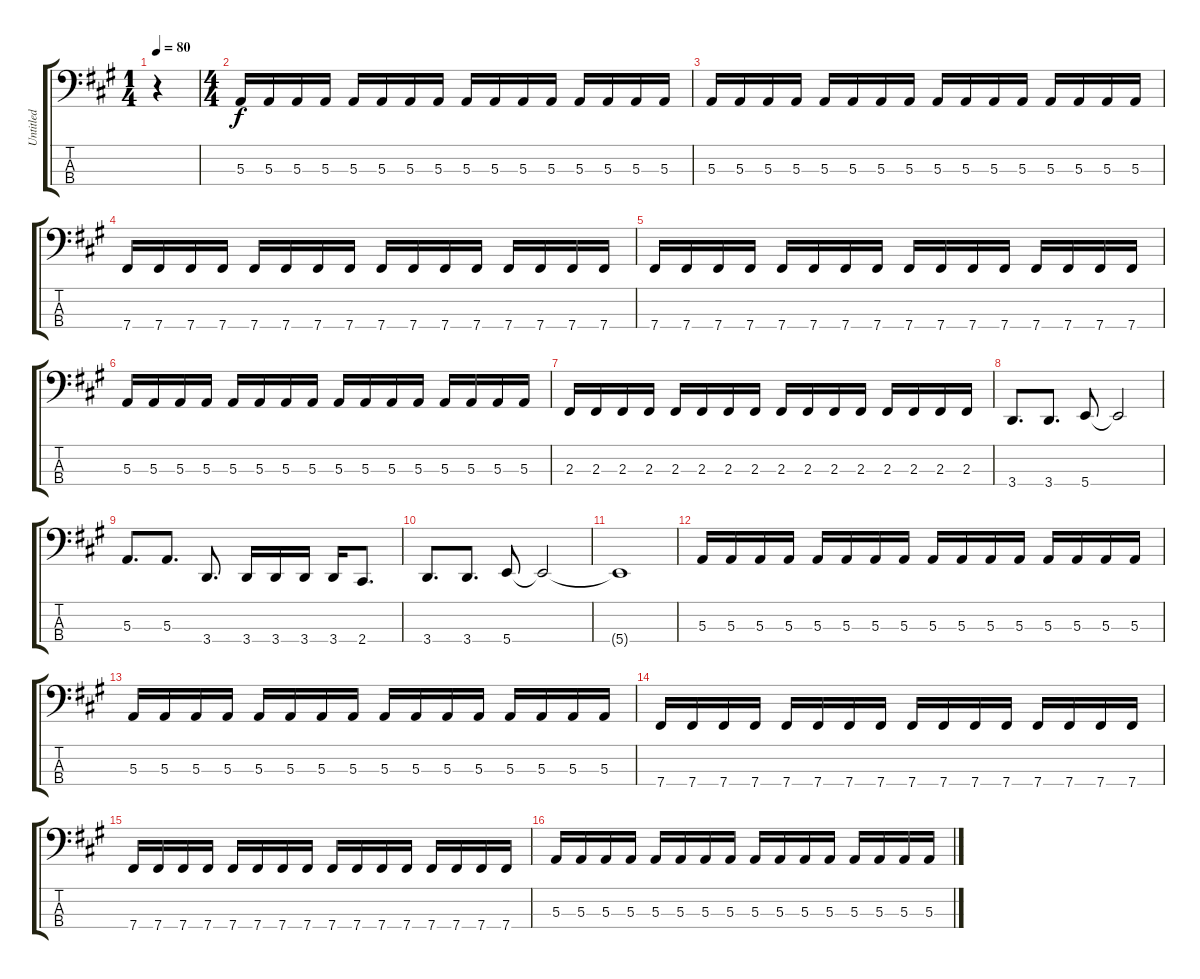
\track ("Untitled" "Untitled") {instrument electricbassfinger}
\staff {score tabs}
\tuning (D2 A1 E1 B0) {hide}
\ts (1 4)
\tempo 80
\clef f4
\ks a
r.4{dy f instrument electricbassfinger} |
\ts (4 4)
5.3.16 5.3.16 5.3.16 5.3.16 5.3.16 5.3.16 5.3.16 5.3.16 5.3.16 5.3.16 5.3.16 5.3.16 5.3.16 5.3.16 5.3.16 5.3.16 |
5.3.16 5.3.16 5.3.16 5.3.16 5.3.16 5.3.16 5.3.16 5.3.16 5.3.16 5.3.16 5.3.16 5.3.16 5.3.16 5.3.16 5.3.16 5.3.16 |
7.4.16 7.4.16 7.4.16 7.4.16 7.4.16 7.4.16 7.4.16 7.4.16 7.4.16 7.4.16 7.4.16 7.4.16 7.4.16 7.4.16 7.4.16 7.4.16 |
7.4.16 7.4.16 7.4.16 7.4.16 7.4.16 7.4.16 7.4.16 7.4.16 7.4.16 7.4.16 7.4.16 7.4.16 7.4.16 7.4.16 7.4.16 7.4.16 |
5.3.16 5.3.16 5.3.16 5.3.16 5.3.16 5.3.16 5.3.16 5.3.16 5.3.16 5.3.16 5.3.16 5.3.16 5.3.16 5.3.16 5.3.16 5.3.16 |
2.3.16 2.3.16 2.3.16 2.3.16 2.3.16 2.3.16 2.3.16 2.3.16 2.3.16 2.3.16 2.3.16 2.3.16 2.3.16 2.3.16 2.3.16 2.3.16 |
3.4.8{d} 3.4.8{d} 5.4.8 5.4{t}.2 |
5.3.8{d} 5.3.8{d} 3.4.8{d} 3.4.16 3.4.16 3.4.16 3.4.16 2.4.8{d} |
3.4.8{d} 3.4.8{d} 5.4.8 5.4{t}.2 |
5.4{t}.1 |
5.3.16 5.3.16 5.3.16 5.3.16 5.3.16 5.3.16 5.3.16 5.3.16 5.3.16 5.3.16 5.3.16 5.3.16 5.3.16 5.3.16 5.3.16 5.3.16 |
5.3.16 5.3.16 5.3.16 5.3.16 5.3.16 5.3.16 5.3.16 5.3.16 5.3.16 5.3.16 5.3.16 5.3.16 5.3.16 5.3.16 5.3.16 5.3.16 |
7.4.16 7.4.16 7.4.16 7.4.16 7.4.16 7.4.16 7.4.16 7.4.16 7.4.16 7.4.16 7.4.16 7.4.16 7.4.16 7.4.16 7.4.16 7.4.16 |
7.4.16 7.4.16 7.4.16 7.4.16 7.4.16 7.4.16 7.4.16 7.4.16 7.4.16 7.4.16 7.4.16 7.4.16 7.4.16 7.4.16 7.4.16 7.4.16 |
5.3.16 5.3.16 5.3.16 5.3.16 5.3.16 5.3.16 5.3.16 5.3.16 5.3.16 5.3.16 5.3.16 5.3.16 5.3.16 5.3.16 5.3.16 5.3.16
